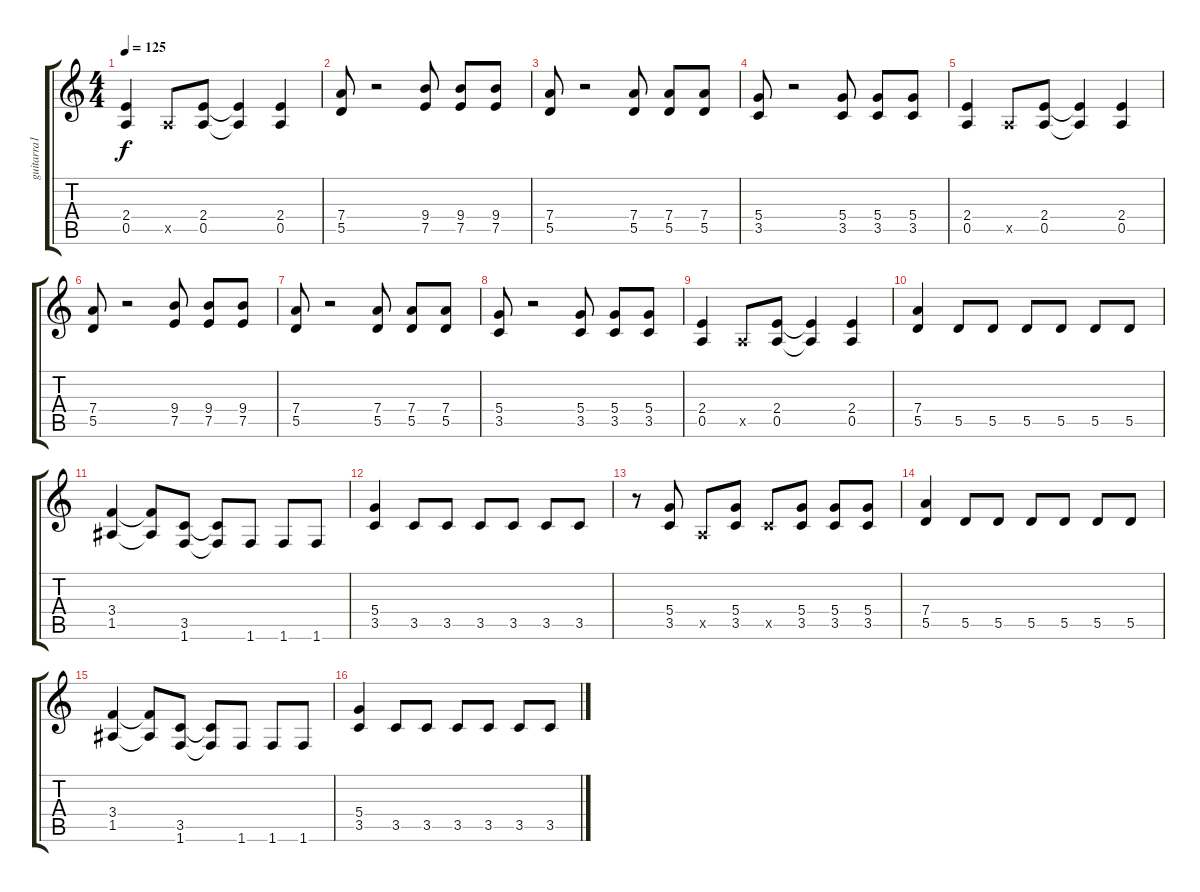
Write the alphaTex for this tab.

\track ("guitarra1" "guitarra1") {instrument distortionguitar}
\staff {score tabs}
\tuning (E4 B3 G3 D3 A2 E2) {hide}
\ts (4 4)
\tempo 125
\clef g2
\ks c
(2.4 0.5).4{dy f} 0.5{x}.8 (2.4 0.5).8 (2.4{t} 0.5{t}).4 (2.4 0.5).4 |
(7.4 5.5).8 r.2 (9.4 7.5).8 (9.4 7.5).8 (9.4 7.5).8 |
(7.4 5.5).8 r.2 (7.4 5.5).8 (7.4 5.5).8 (7.4 5.5).8 |
(5.4 3.5).8 r.2 (5.4 3.5).8 (5.4 3.5).8 (5.4 3.5).8 |
(2.4 0.5).4 0.5{x}.8 (2.4 0.5).8 (2.4{t} 0.5{t}).4 (2.4 0.5).4 |
(7.4 5.5).8 r.2 (9.4 7.5).8 (9.4 7.5).8 (9.4 7.5).8 |
(7.4 5.5).8 r.2 (7.4 5.5).8 (7.4 5.5).8 (7.4 5.5).8 |
(5.4 3.5).8 r.2 (5.4 3.5).8 (5.4 3.5).8 (5.4 3.5).8 |
(2.4 0.5).4 0.5{x}.8 (2.4 0.5).8 (2.4{t} 0.5{t}).4 (2.4 0.5).4 |
(7.4 5.5).4 5.5.8 5.5.8 5.5.8 5.5.8 5.5.8 5.5.8 |
(3.4 1.5).4 (3.4{t} 1.5{t}).8 (3.5 1.6).8 (3.5{t} 1.6{t}).8 1.6.8 1.6.8 1.6.8 |
(5.4 3.5).4 3.5.8 3.5.8 3.5.8 3.5.8 3.5.8 3.5.8 |
r.8 (5.4 3.5).8 0.5{x}.8 (5.4 3.5).8 3.5{x}.8 (5.4 3.5).8 (5.4 3.5).8 (5.4 3.5).8 |
(7.4 5.5).4 5.5.8 5.5.8 5.5.8 5.5.8 5.5.8 5.5.8 |
(3.4 1.5).4 (3.4{t} 1.5{t}).8 (3.5 1.6).8 (3.5{t} 1.6{t}).8 1.6.8 1.6.8 1.6.8 |
(5.4 3.5).4 3.5.8 3.5.8 3.5.8 3.5.8 3.5.8 3.5.8
